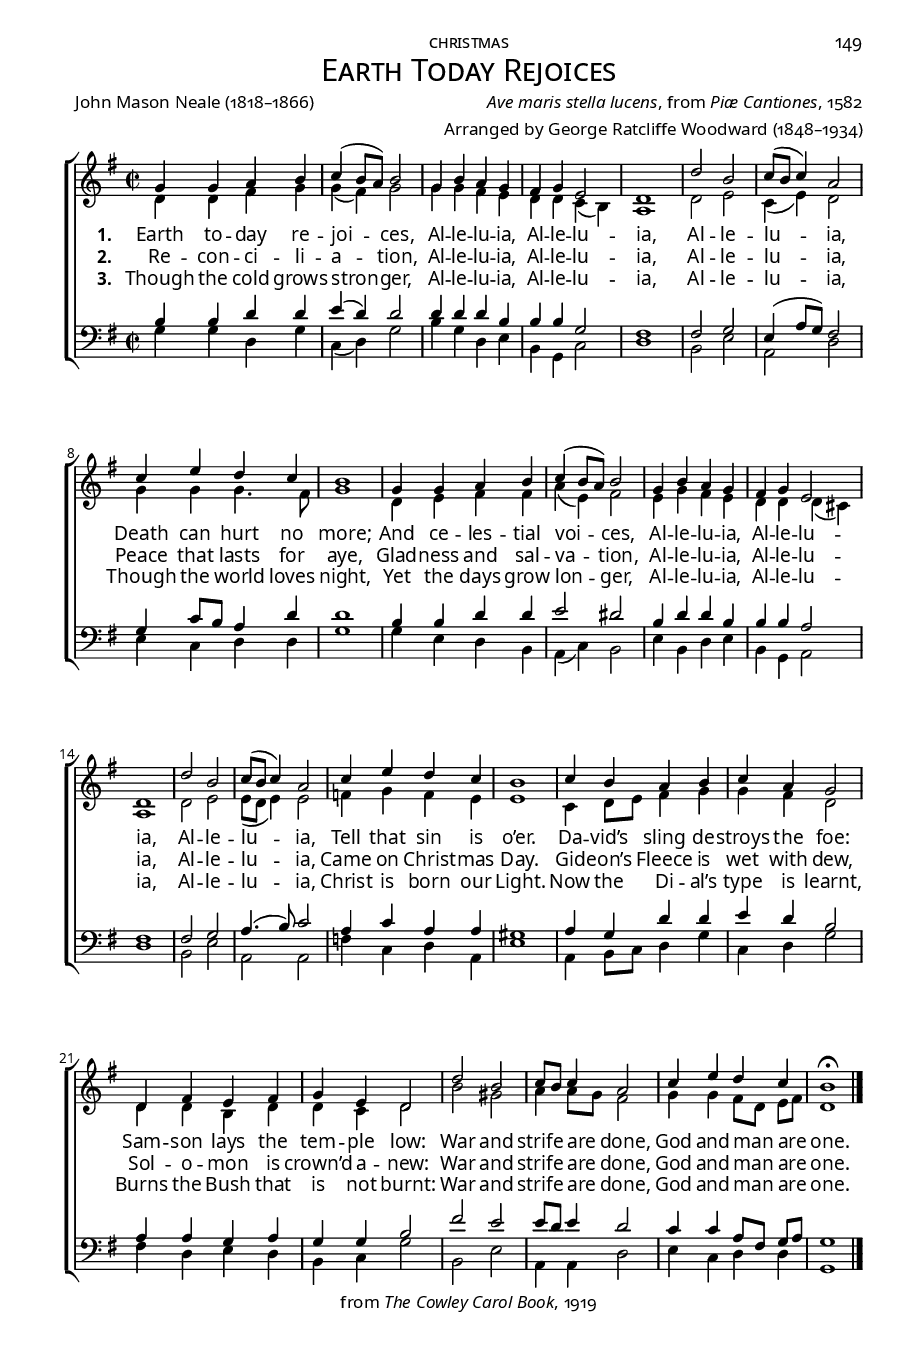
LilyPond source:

\version "2.14.2"
\include "util.ly"
\header {
  title = \markup{\override #'(font-name . "Garamond Premr Pro Smbd Subh"){ \abs-fontsize #15 \smallCapsOldStyle"Earth Today Rejoices"}}
  poet = \markup\oldStyleNum"John Mason Neale (1818–1866)"
  composer = \markup\concat{\italic "Ave maris stella lucens" ", from " \italic "Piæ Cantiones" \oldStyleNum", 1582"}
  arranger = \markup\oldStyleNum"Arranged by George Ratcliffe Woodward (1848–1934)"
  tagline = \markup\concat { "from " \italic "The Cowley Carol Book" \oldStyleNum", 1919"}
}
\paper {
  %print-all-headers = ##f
  paper-height = 9\in
  paper-width = 6\in
  indent = 0\in
  %system-system-spacing = #'((basic-distance . 10) (padding . 0))
  %system-system-spacing =
  %  #'((basic-distance . 0)
  %     (minimum-distance . 0)
  %     (padding . -0.35)
  %     (stretchability . 100))
  ragged-last-bottom = ##f
  ragged-bottom = ##f
  two-sided = ##t
  inner-margin = 0.5\in
  outer-margin = 0.25\in
  top-margin = 0.25\in
  bottom-margin = 0.25\in
  first-page-number = #149
  print-first-page-number = ##t
  headerLine = \markup{ \smallCapsOldStyle"christmas"}
  oddHeaderMarkup = \markup\fill-line{
     \abs-fontsize #8.5
     \combine 
        \fill-line{"" \on-the-fly #print-page-number-check-first
        \oldStylePageNum""
        }
        \fill-line{\headerLine}
  }
  evenHeaderMarkup = \markup {
     \abs-fontsize #8.5
     \combine
        \on-the-fly #print-page-number-check-first
        \oldStylePageNum""
        \fill-line{\headerLine}
  }
}
#(set-global-staff-size 15) \paper{ #(define fonts (make-pango-font-tree "GoudyOlSt BT" "Garamond Premier Pro" "Garamond Premier Pro" (/ 15 20))) }
global = {
  \key g \major
  \time 2/2
  \autoBeamOff
  \override DynamicLineSpanner #'staff-padding = #0.0
  \override DynamicLineSpanner #'Y-extent = #'(-1 . 1)
}

sopMusic = \relative c'' {
  g4 g a b |
  c( b8[ a]) b2 |
  g4 b a g |
  fis g e2 |
  
  d1 |
  d'2 b |
  c8([ b] c4) a2 |
  c4 e d c |
  b1 |
  
  g4 g a b |
  c4( b8[ a]) b2 |
  g4 b a g |
  fis g e2 |
  
  d1 |
  d'2 b |
  c8([ b] c4) a2 |
  c4 e d c |
  b1 |
  
  c4 b a b |
  c a g2 |
  d4 fis e fis |
  g e d2 |
  
  d'2 b |
  c8[ b] c4 a2 |
  c4 e d c |
  b1\fermata \bar "|."
}
sopWords = \lyricmode {
  
}

altoMusic = \relative c' {
  d4 d fis g |
  g( fis) g2 |
  g4 g fis e |
  d d c( b) |
  
  a1 |
  d2 e |
  c4( e) d2 |
  g4 g g4. fis8 |
  g1 |
  
  d4 e fis fis |
  a( e) fis2 |
  e4 g fis e |
  d d d( cis) |
  
  a1 |
  d2 e |
  e8[( d] e4) e2 |
  f4 g f e |
  e1 |
  
  c4 d8[ e] fis4 g |
  g fis d2 |
  d4 d b d |
  d c d2 |
  
  b'2 gis |
  a4 a8[ g] fis2 |
  g4 g fis8[ d] e[ fis] |
  d1 \bar "|."
}
altoWords = \lyricmode {
  \dropLyricsV
  \set stanza = #"1. "
  Earth to -- day re -- joi -- ces,
  Al -- le -- lu -- ia,
  Al -- le -- lu -- ia,
  Al -- le -- lu -- ia,
  Death can hurt no more;
  And ce -- les -- tial voi -- ces,
  Al -- le -- lu -- ia,
  Al -- le -- lu -- ia,
  Al -- le -- lu -- ia,
  Tell that sin is o’er.
  Da -- vid’s sling de -- stroys the foe:
  Sam -- son lays the tem -- ple low:
  \set associatedVoice = "altos"
  War and strife are done,
  God and man are one.
}
altoWordsII = \lyricmode {
  \dropLyricsV
%\markup\italic
  \set stanza = #"2. "
  Re -- con -- ci -- li -- a -- tion,
  Al -- le -- lu -- ia,
  Al -- le -- lu -- ia,
  Al -- le -- lu -- ia,
  Peace that lasts for aye,
  Glad -- ness and sal -- va -- tion,
  Al -- le -- lu -- ia,
  Al -- le -- lu -- ia,
  Al -- le -- lu -- ia,
  Came on Christ -- mas Day.
  Gid -- eon’s Fleece is wet with dew,
  Sol -- o -- mon is crown’d a -- new:
  \set associatedVoice = "altos"
  War and strife are done,
  God and man are one.
}
altoWordsIII = \lyricmode {
  \dropLyricsV
  \set stanza = #"3. "
  Though the cold grows stron -- ger,
  Al -- le -- lu -- ia,
  Al -- le -- lu -- ia,
  Al -- le -- lu -- ia,
  Though the world loves night,
  Yet the days grow lon -- ger,
  Al -- le -- lu -- ia,
  Al -- le -- lu -- ia,
  Al -- le -- lu -- ia,
  Christ is born our Light.
  Now the Di -- al’s type is learnt,
  Burns the Bush that is not burnt:
  \set associatedVoice = "altos"
  War and strife are done,
  God and man are one.
}
altoWordsIV = \lyricmode {
  \set stanza = #"4. "
  \set ignoreMelismata = ##t
}
altoWordsV = \lyricmode {
  \set stanza = #"5. "
  \set ignoreMelismata = ##t
}
altoWordsVI = \lyricmode {
  \set stanza = #"6. "
  \set ignoreMelismata = ##t
}
tenorMusic = \relative c' {
  b4 b d d |
  e( d) d2 |
  d4 d d b |
  b b g2 |
  
  fis1 |
  fis2 g |
  e4( a8[ g]) fis2 |
  g4 c8[ b] a4 d |
  d1 |
  
  b4 b d d |
  e2 dis |
  b4 d d b |
  b b a2 |
  
  fis1 |
  fis2 g |
  a4.( b8) c2 |
  a4 c a a |
  gis1 |
  
  a4 g d' d |
  e d b2 |
  a4 a g a |
  g g b2 |
  
  fis'2 e |
  e8[ d] e4 d2 |
  c4 c a8[ fis] g[ a] |
  g1 \bar "|."
}
tenorWords = \lyricmode {

}

bassMusic = \relative c {
  g'4 g d g |
  c,( d) g2 |
  b4 g d e |
  b g c2 |
  
  d1 |
  b2 e |
  a, d |
  e4 c d d |
  g1 |
  
  g4 e d b |
  a( c) b2 |
  e4 b d e |
  b g a2 |
  
  d1 |
  b2 e |
  a, a |
  f'4 c d a |
  e'1 |
  
  a,4 b8[ c] d4 g |
  c, d g2 |
  fis4 d e d |
  b c g'2 |
  
  b, e |
  a,4 a d2 |
  e4 c d d |
  g,1 \bar "|."
}
bassWords = \lyricmode {

}

pianoRH = \relative c' {
  
}
pianoLH = \relative c' {
  
}

\score {
  <<
   \new ChoirStaff <<
    \new Staff = women <<
      \new Voice = "sopranos" { \voiceOne << \global \sopMusic >> }
      \new Voice = "altos" { \voiceTwo << \global \altoMusic >> }
    >>
    \new Lyrics \with { alignAboveContext = #"women" \override VerticalAxisGroup #'nonstaff-relatedstaff-spacing = #'((basic-distance . 1))} \lyricsto "sopranos" \sopWords
    \new Lyrics = "altosVI"  \with { alignBelowContext = #"women" } \lyricsto "sopranos" \altoWordsVI
    \new Lyrics = "altosV"  \with { alignBelowContext = #"women" } \lyricsto "sopranos" \altoWordsV
    \new Lyrics = "altosIV"  \with { alignBelowContext = #"women" } \lyricsto "sopranos" \altoWordsIV
    \new Lyrics = "altosIII"  \with { alignBelowContext = #"women" } \lyricsto "sopranos" \altoWordsIII
    \new Lyrics = "altosII"  \with { alignBelowContext = #"women" } \lyricsto "sopranos" \altoWordsII
    \new Lyrics = "altos"  \with { alignBelowContext = #"women" \override VerticalAxisGroup #'nonstaff-relatedstaff-spacing = #'((basic-distance . 1)) } \lyricsto "sopranos" \altoWords
   \new Staff = men <<
      \clef bass
      \new Voice = "tenors" { \voiceOne << \global \tenorMusic >> }
      \new Voice = "basses" { \voiceTwo << \global \bassMusic >> }
    >>
    \new Lyrics \with { alignAboveContext = #"men" \override VerticalAxisGroup #'nonstaff-relatedstaff-spacing = #'((basic-distance . 1)) } \lyricsto "tenors" \tenorWords
    \new Lyrics \with { alignBelowContext = #"men" \override VerticalAxisGroup #'nonstaff-relatedstaff-spacing = #'((basic-distance . 1)) } \lyricsto "basses" \bassWords
  >>
%    \new PianoStaff << \new Staff { \new Voice { \pianoRH } } \new Staff { \clef "bass" \pianoLH } >>
  >>
  \layout {
    \context {
      \Score
      %\override SpacingSpanner #'base-shortest-duration = #(ly:make-moment 1 8)
      %\override SpacingSpanner #'common-shortest-duration = #(ly:make-moment 1 4)
    }
    \context {
      % Remove all empty staves
      % \Staff \RemoveEmptyStaves \override VerticalAxisGroup #'remove-first = ##t
    }
    \context {
      \Lyrics
      \override LyricText #'X-offset = #center-on-word
    }
  }
  \midi {
    \tempo 4 = 135
    \set Staff.midiInstrument = "flute"
  
    \context {
      \Voice
      \remove "Dynamic_performer"
    }
  }
}
